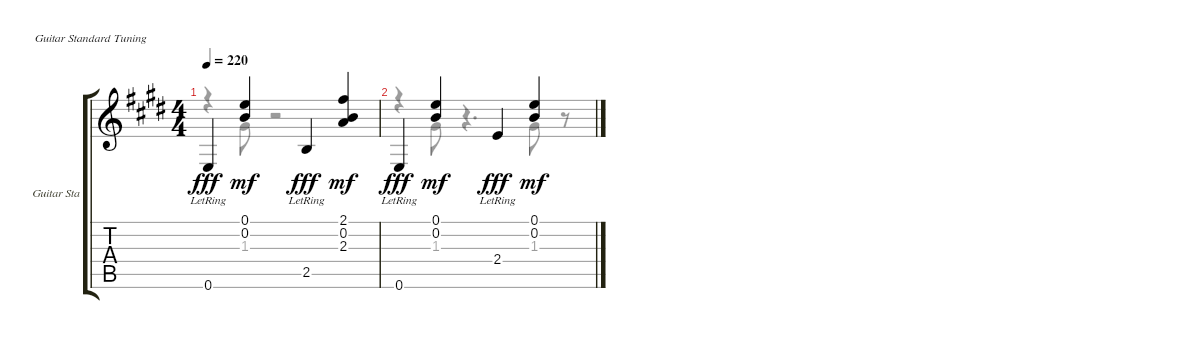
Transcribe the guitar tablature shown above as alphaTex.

\bracketExtendMode groupsimilarinstruments
\firstSystemTrackNameOrientation horizontal
\otherSystemsTrackNameOrientation horizontal
\track ("Guitar Standard" "Guitar Sta") {instrument acousticguitarsteel}
\staff {score tabs}
\tuning (E4 B3 G3 D3 A2 E2)
\voice
\ts (4 4)
\tempo 220
\clef g2
\ks c#minor
0.6{lr}.4{dy fff} (0.1 0.2).4{dy mf} 2.5{lr}.4{dy fff} (2.1 0.2 2.3).4{dy mf} |
0.6{lr}.4{dy fff} (0.1 0.2).4{dy mf} 2.4{lr}.4{dy fff} (0.1 0.2).4{dy mf}
\voice
\clef g2
\ottava regular
\simile none
\ks c#minor
r.4{dy mf} 1.3.8 r.2 |
r.4 1.3.8 r.4{d} 1.3.8 r.8
